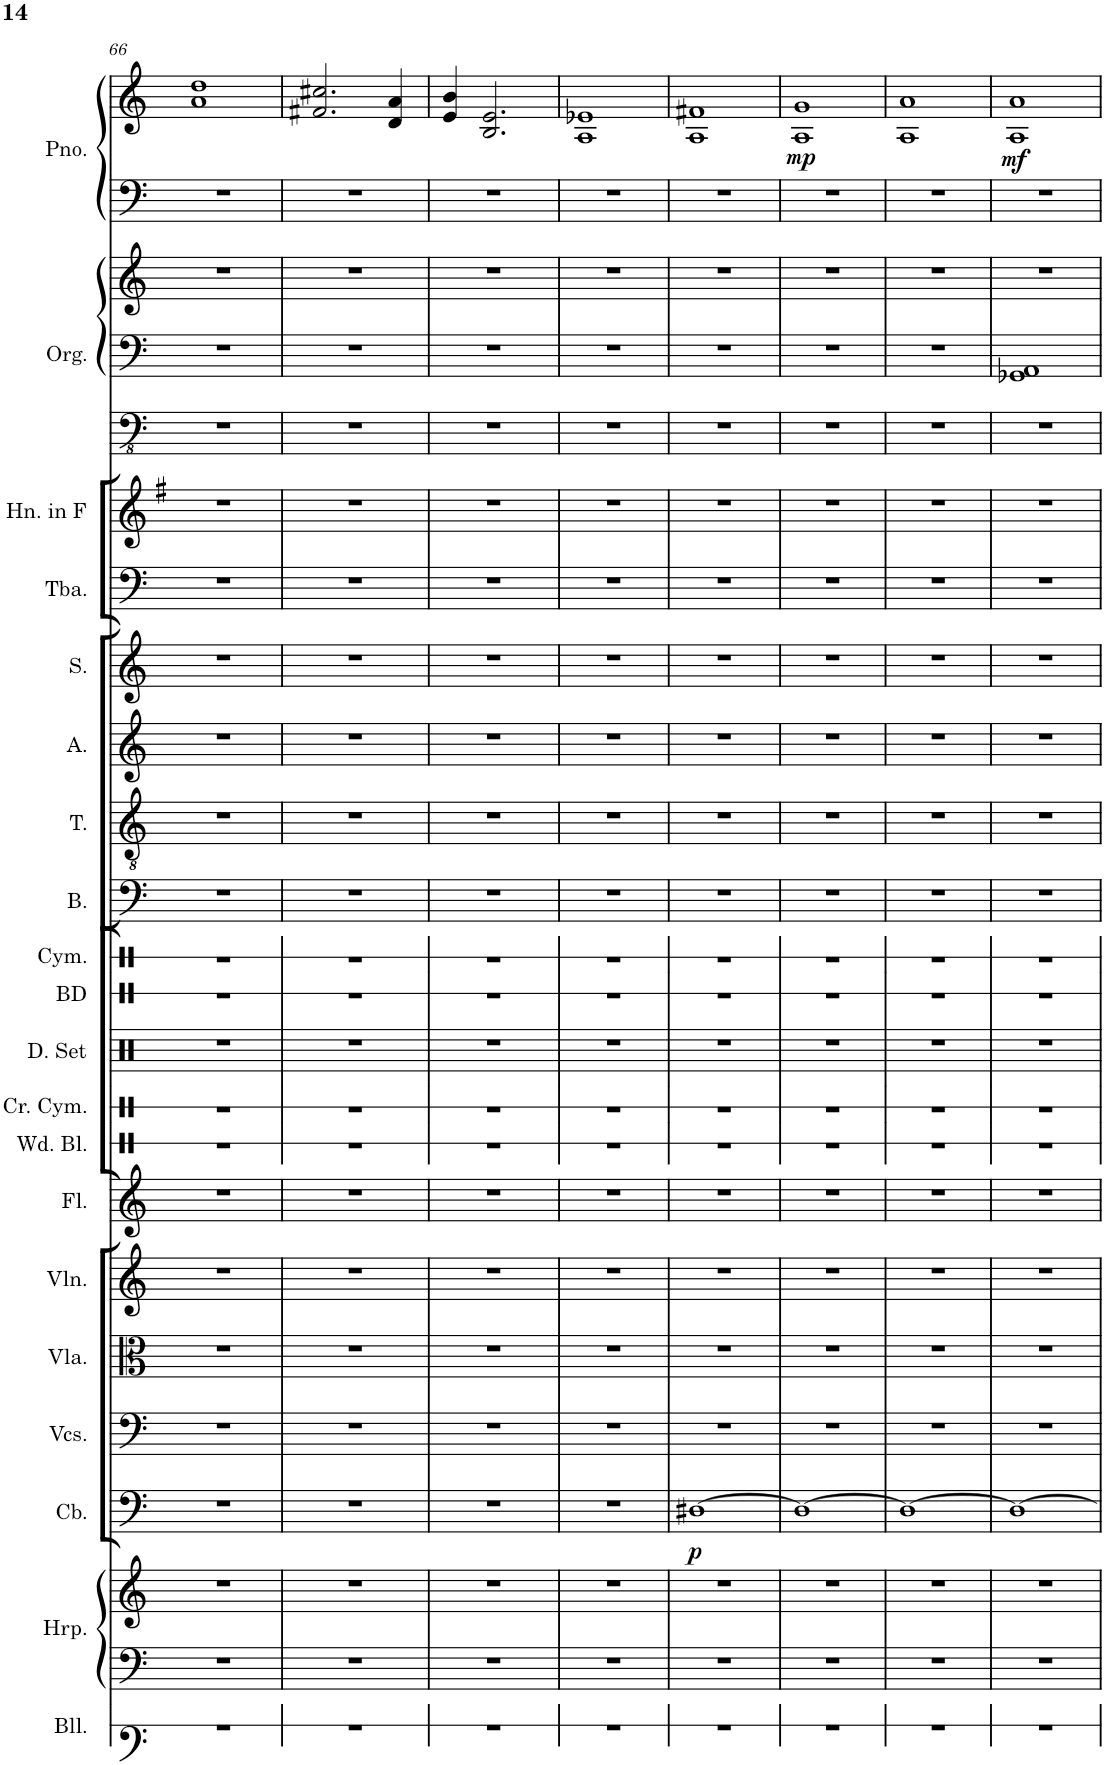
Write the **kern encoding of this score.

**kern	**kern	**kern	**kern	**dynam	**kern	**kern	**kern	**kern	**kern	**kern	**kern	**kern	**kern	**kern	**kern	**kern	**kern	**kern	**kern	**kern	**kern	**kern	**dynam
*part18	*part17	*part17	*part16	*part16	*part15	*part14	*part13	*part12	*part11	*part10	*part9	*part8	*part7	*part6	*part5	*part4	*part3	*part2	*part2	*part2	*part1	*part1	*part1
*staff22	*staff21	*staff20	*staff19	*staff19	*staff18	*staff17	*staff16	*staff15	*staff14	*staff13	*staff12	*staff11	*staff10	*staff9	*staff8	*staff7	*staff6	*staff5	*staff4	*staff3	*staff2	*staff1	*staff1/2
*I"Bells	*I"Harp	*	*I"Contrabass	*	*I"Violoncellos	*I"Viola	*I"Violin	*I"Flute	*I"Crash Cymbal	*I"Drumset	*I"Cymbal	*I"Bass	*I"Tenor	*I"Alto	*I"Soprano	*I"Tuba	*I"Horn in F	*I"Pipe Organ	*	*	*I"Piano	*	*
*I'Bll.	*I'Hrp.	*	*I'Cb.	*	*I'Vcs.	*I'Vla.	*I'Vln.	*I'Fl.	*I'Cr. Cym.	*I'D. Set	*I'Cym.	*I'B.	*I'T.	*I'A.	*I'S.	*I'Tba.	*I'Hn. in F	*I'Org.	*	*	*I'Pno.	*	*
!!LO:PB:g=z
*clefF4	*clefF4	*clefG2	*clefF4	*	*clefF4	*clefC3	*clefG2	*clefG2	*clefX	*clefX	*clefX	*clefF4	*clefGv2	*clefG2	*clefG2	*clefF4	*clefG2	*clefFv4	*clefF4	*clefG2	*clefF4	*clefG2	*
*	*	*	*Trd7c12	*	*	*	*	*	*	*	*	*	*	*	*	*	*Trd4c7	*	*	*	*	*	*
*k[]	*k[]	*k[]	*k[]	*	*k[]	*k[]	*k[]	*k[]	*k[]	*k[]	*k[]	*k[]	*k[]	*k[]	*k[]	*k[]	*k[f#]	*k[]	*k[]	*k[]	*k[]	*k[]	*
*M4/4	*M4/4	*M4/4	*M4/4	*	*M4/4	*M4/4	*M4/4	*M4/4	*M4/4	*M4/4	*M4/4	*M4/4	*M4/4	*M4/4	*M4/4	*M4/4	*M4/4	*M4/4	*M4/4	*M4/4	*M4/4	*M4/4	*
=66	=66	=66	=66	=66	=66	=66	=66	=66	=66	=66	=66	=66	=66	=66	=66	=66	=66	=66	=66	=66	=66	=66	=66
1r	1r	1r	1r	.	1r	1r	1r	1r	1r	1r	1r	1r	1r	1r	1r	1r	1r	1r	1r	1r	1r	1a 1dd	.
=67	=67	=67	=67	=67	=67	=67	=67	=67	=67	=67	=67	=67	=67	=67	=67	=67	=67	=67	=67	=67	=67	=67	=67
1r	1r	1r	1r	.	1r	1r	1r	1r	1r	1r	1r	1r	1r	1r	1r	1r	1r	1r	1r	1r	1r	2.f#X/ 2.cc#X/	.
.	.	.	.	.	.	.	.	.	.	.	.	.	.	.	.	.	.	.	.	.	.	4d/ 4a/	.
=68	=68	=68	=68	=68	=68	=68	=68	=68	=68	=68	=68	=68	=68	=68	=68	=68	=68	=68	=68	=68	=68	=68	=68
1r	1r	1r	1r	.	1r	1r	1r	1r	1r	1r	1r	1r	1r	1r	1r	1r	1r	1r	1r	1r	1r	4e/ 4b/	.
.	.	.	.	.	.	.	.	.	.	.	.	.	.	.	.	.	.	.	.	.	.	2.B/ 2.e/	.
=69	=69	=69	=69	=69	=69	=69	=69	=69	=69	=69	=69	=69	=69	=69	=69	=69	=69	=69	=69	=69	=69	=69	=69
1r	1r	1r	1r	.	1r	1r	1r	1r	1r	1r	1r	1r	1r	1r	1r	1r	1r	1r	1r	1r	1r	1A 1e-X	.
=70	=70	=70	=70	=70	=70	=70	=70	=70	=70	=70	=70	=70	=70	=70	=70	=70	=70	=70	=70	=70	=70	=70	=70
!	!	!	!	!LO:DY:b	!	!	!	!	!	!	!	!	!	!	!	!	!	!	!	!	!	!	!
1r	1r	1r	[1D#X	p	1r	1r	1r	1r	1r	1r	1r	1r	1r	1r	1r	1r	1r	1r	1r	1r	1r	1A 1f#X	.
=71	=71	=71	=71	=71	=71	=71	=71	=71	=71	=71	=71	=71	=71	=71	=71	=71	=71	=71	=71	=71	=71	=71	=71
!	!	!	!	!	!	!	!	!	!	!	!	!	!	!	!	!	!	!	!	!	!	!	!LO:DY:b
1r	1r	1r	1D#_	.	1r	1r	1r	1r	1r	1r	1r	1r	1r	1r	1r	1r	1r	1r	1r	1r	1r	1A 1g	mp
=72	=72	=72	=72	=72	=72	=72	=72	=72	=72	=72	=72	=72	=72	=72	=72	=72	=72	=72	=72	=72	=72	=72	=72
1r	1r	1r	1D#_	.	1r	1r	1r	1r	1r	1r	1r	1r	1r	1r	1r	1r	1r	1r	1r	1r	1r	1A 1a	.
=73	=73	=73	=73	=73	=73	=73	=73	=73	=73	=73	=73	=73	=73	=73	=73	=73	=73	=73	=73	=73	=73	=73	=73
!	!	!	!	!	!	!	!	!	!	!	!	!	!	!	!	!	!	!	!	!	!	!	!LO:DY:b
1r	1r	1r	1D#_	.	1r	1r	1r	1r	1r	1r	1r	1r	1r	1r	1r	1r	1r	1r	1GG-X 1AA	1r	1r	1A 1a	mf
=	=	=	=	=	=	=	=	=	=	=	=	=	=	=	=	=	=	=	=	=	=	=	=
*-	*-	*-	*-	*-	*-	*-	*-	*-	*-	*-	*-	*-	*-	*-	*-	*-	*-	*-	*-	*-	*-	*-	*-
